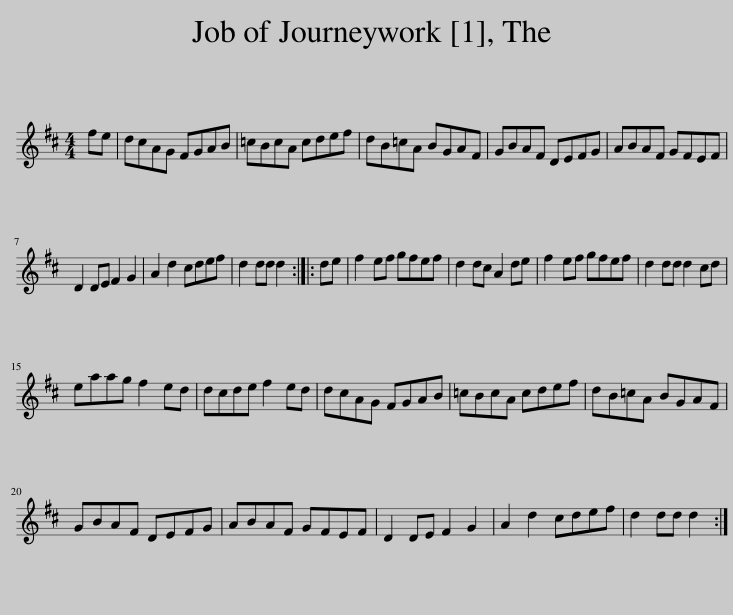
X:1
L:1/8
M:4/4
I:linebreak $
K:D
V:1 treble
V:1
 fe | dcAG FGAB | =cBcA cdef | dB=cA BGAF | GBAF DEFG | %5
 ABAF GFEF |$ D2 DE F2 G2 | A2 d2 cdef | d2 dd d2 :: de | %10
 f2 ef gfef | d2 dc A2 de | f2 ef gfef | d2 dd d2 cd |$ eaag f2 ed | %15
 dcde f2 ed | dcAG FGAB | =cBcA cdef | dB=cA BGAF |$ GBAF DEFG | %20
 ABAF GFEF | D2 DE F2 G2 | A2 d2 cdef | d2 dd d2 :| %24
